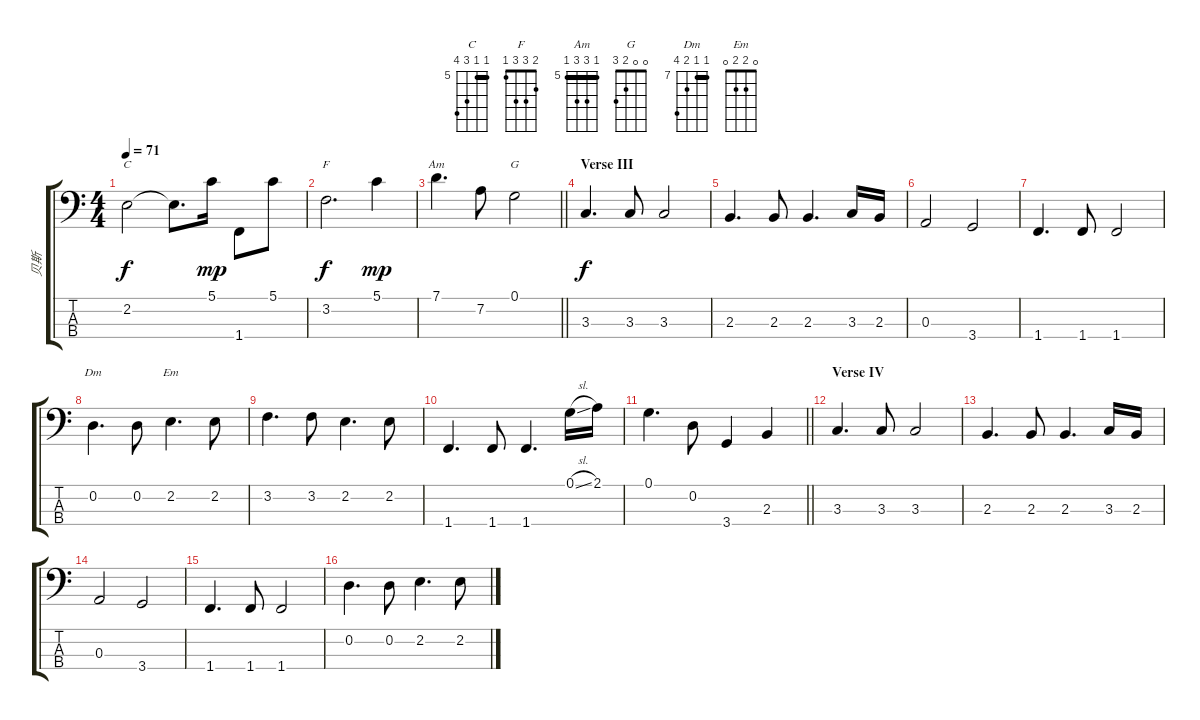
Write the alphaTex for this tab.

\track ("贝斯" "贝斯") {instrument electricbassfinger}
\staff {score tabs}
\tuning (G2 D2 A1 E1) {hide}
\chord ("C" 5 5 7 8) {firstfret 5 barre 5}
\chord ("F" 2 3 3 1)
\chord ("Am" 5 7 7 5) {firstfret 5 barre 5}
\chord ("G" 0 0 2 3)
\chord ("Dm" 7 7 8 10) {firstfret 7 barre 7}
\chord ("Em" 0 2 2 0)
\ts (4 4)
\tempo 71
\clef f4
\ks c
2.2.2{ch "C" dy f} 2.2{t}.8{d} 5.1.16{dy mp} 1.4.8 5.1.8 |
3.2.2{d ch "F" dy f} 5.1.4{dy mp} |
\barLineRight lightlight
7.1.4{d ch "Am"} 7.2.8 0.1.2{ch "G"} |
\section ("" "Verse III")
3.3.4{d dy f} 3.3.8 3.3.2 |
2.3.4{d} 2.3.8 2.3.4{d} 3.3.16 2.3.16 |
0.3.2 3.4.2 |
1.4.4{d} 1.4.8 1.4.2 |
0.2.4{d ch "Dm"} 0.2.8 2.2.4{d ch "Em"} 2.2.8 |
3.2.4{d} 3.2.8 2.2.4{d} 2.2.8 |
1.4.4{d} 1.4.8 1.4.4{d} 0.1{sl}.16 2.1.16 |
\barLineRight lightlight
0.1.4{d} 0.2.8 3.4.4 2.3.4 |
\section ("" "Verse IV")
3.3.4{d} 3.3.8 3.3.2 |
2.3.4{d} 2.3.8 2.3.4{d} 3.3.16 2.3.16 |
0.3.2 3.4.2 |
1.4.4{d} 1.4.8 1.4.2 |
0.2.4{d} 0.2.8 2.2.4{d} 2.2.8
